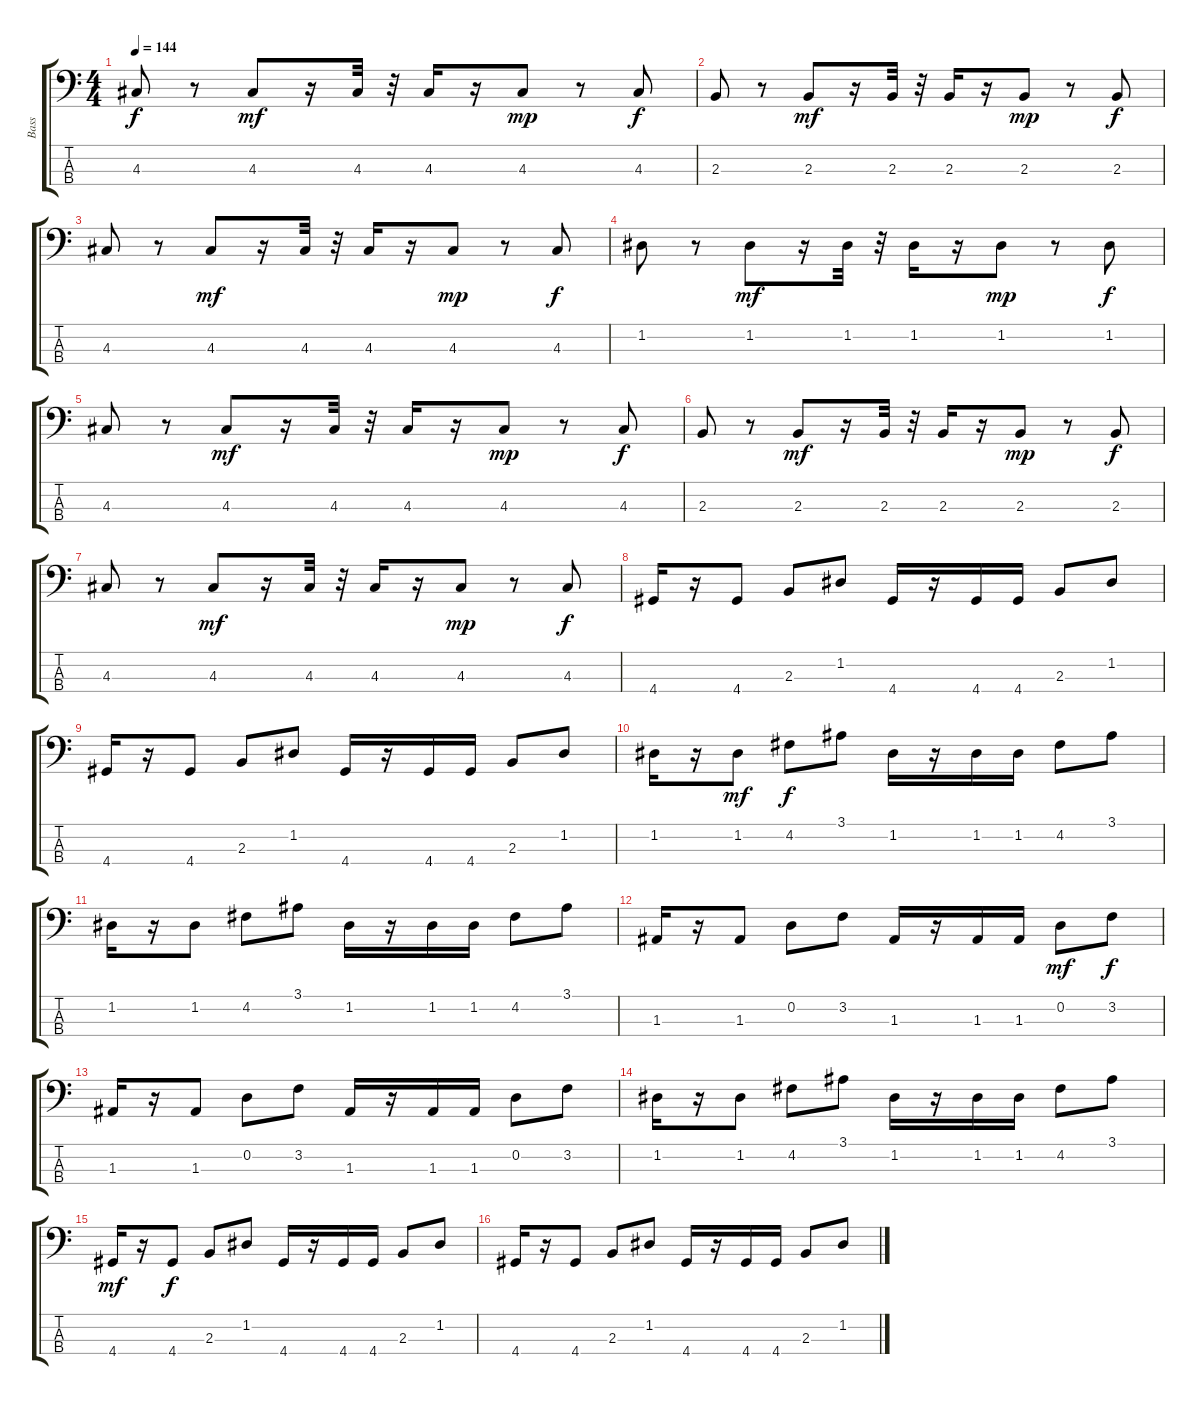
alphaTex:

\track ("Bass" "Bass") {instrument fretlessbass}
\staff {score tabs}
\tuning (G2 D2 A1 E1) {hide}
\ts (4 4)
\tempo 144
\clef f4
\ks c
4.3.8{dy f} r.8 4.3.8{dy mf} r.16 4.3.32 r.32 4.3.16 r.16 4.3.8{dy mp} r.8 4.3.8{dy f} |
2.3.8 r.8 2.3.8{dy mf} r.16 2.3.32 r.32 2.3.16 r.16 2.3.8{dy mp} r.8 2.3.8{dy f} |
4.3.8 r.8 4.3.8{dy mf} r.16 4.3.32 r.32 4.3.16 r.16 4.3.8{dy mp} r.8 4.3.8{dy f} |
1.2.8 r.8 1.2.8{dy mf} r.16 1.2.32 r.32 1.2.16 r.16 1.2.8{dy mp} r.8 1.2.8{dy f} |
4.3.8 r.8 4.3.8{dy mf} r.16 4.3.32 r.32 4.3.16 r.16 4.3.8{dy mp} r.8 4.3.8{dy f} |
2.3.8 r.8 2.3.8{dy mf} r.16 2.3.32 r.32 2.3.16 r.16 2.3.8{dy mp} r.8 2.3.8{dy f} |
4.3.8 r.8 4.3.8{dy mf} r.16 4.3.32 r.32 4.3.16 r.16 4.3.8{dy mp} r.8 4.3.8{dy f} |
4.4.16 r.16 4.4.8 2.3.8 1.2.8 4.4.16 r.16 4.4.16 4.4.16 2.3.8 1.2.8 |
4.4.16 r.16 4.4.8 2.3.8 1.2.8 4.4.16 r.16 4.4.16 4.4.16 2.3.8 1.2.8 |
1.2.16 r.16 1.2.8{dy mf} 4.2.8{dy f} 3.1.8 1.2.16 r.16 1.2.16 1.2.16 4.2.8 3.1.8 |
1.2.16 r.16 1.2.8 4.2.8 3.1.8 1.2.16 r.16 1.2.16 1.2.16 4.2.8 3.1.8 |
1.3.16 r.16 1.3.8 0.2.8 3.2.8 1.3.16 r.16 1.3.16 1.3.16 0.2.8{dy mf} 3.2.8{dy f} |
1.3.16 r.16 1.3.8 0.2.8 3.2.8 1.3.16 r.16 1.3.16 1.3.16 0.2.8 3.2.8 |
1.2.16 r.16 1.2.8 4.2.8 3.1.8 1.2.16 r.16 1.2.16 1.2.16 4.2.8 3.1.8 |
4.4.16{dy mf} r.16 4.4.8{dy f} 2.3.8 1.2.8 4.4.16 r.16 4.4.16 4.4.16 2.3.8 1.2.8 |
4.4.16 r.16 4.4.8 2.3.8 1.2.8 4.4.16 r.16 4.4.16 4.4.16 2.3.8 1.2.8
